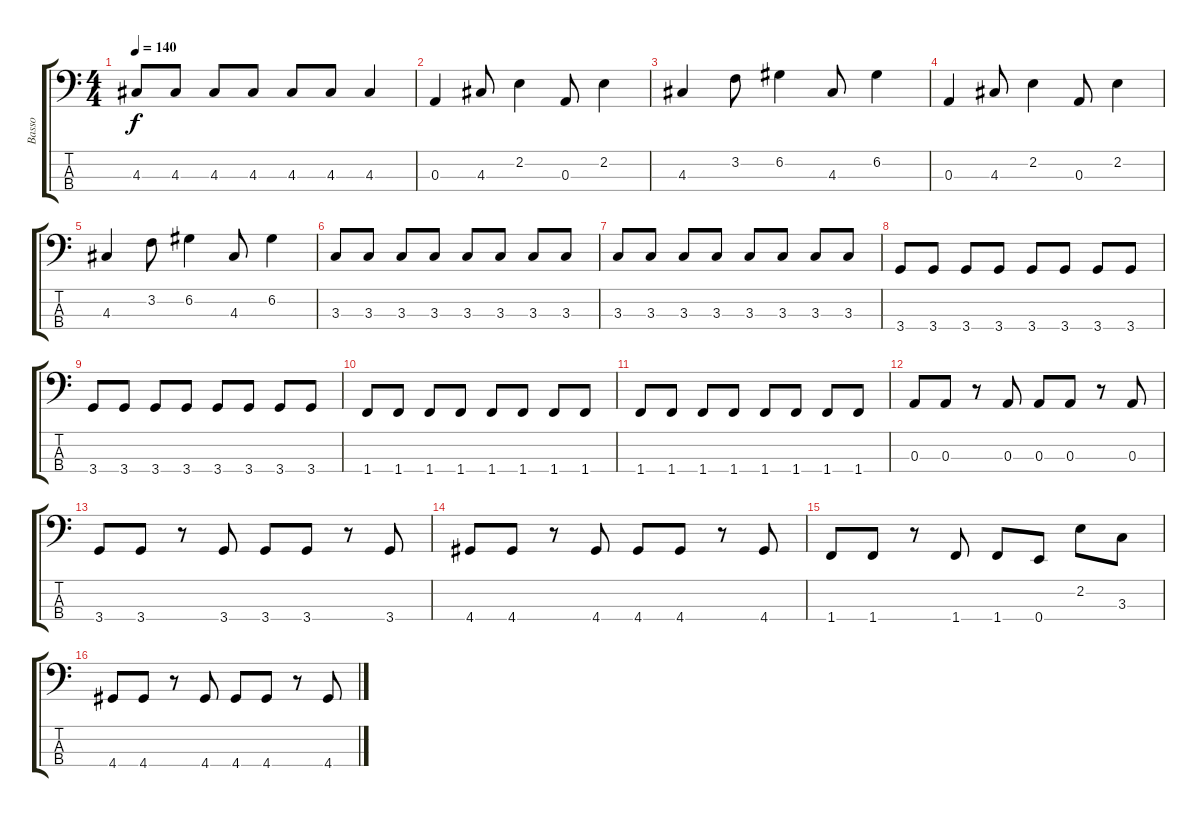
\track ("Basso" "Basso") {instrument electricbasspick}
\staff {score tabs}
\tuning (G2 D2 A1 E1) {hide}
\ts (4 4)
\tempo 140
\clef f4
\ks c
4.3{t}.8{dy f} 4.3.8 4.3.8 4.3.8 4.3.8 4.3.8 4.3.4 |
0.3.4 4.3.8 2.2.4 0.3.8 2.2.4 |
4.3.4 3.2.8 6.2.4 4.3.8 6.2.4 |
0.3.4 4.3.8 2.2.4 0.3.8 2.2.4 |
4.3.4 3.2.8 6.2.4 4.3.8 6.2.4 |
3.3.8 3.3.8 3.3.8 3.3.8 3.3.8 3.3.8 3.3.8 3.3.8 |
3.3.8 3.3.8 3.3.8 3.3.8 3.3.8 3.3.8 3.3.8 3.3.8 |
3.4.8 3.4.8 3.4.8 3.4.8 3.4.8 3.4.8 3.4.8 3.4.8 |
3.4.8 3.4.8 3.4.8 3.4.8 3.4.8 3.4.8 3.4.8 3.4.8 |
1.4.8 1.4.8 1.4.8 1.4.8 1.4.8 1.4.8 1.4.8 1.4.8 |
1.4.8 1.4.8 1.4.8 1.4.8 1.4.8 1.4.8 1.4.8 1.4.8 |
0.3.8 0.3.8 r.8 0.3.8 0.3.8 0.3.8 r.8 0.3.8 |
3.4.8 3.4.8 r.8 3.4.8 3.4.8 3.4.8 r.8 3.4.8 |
4.4.8 4.4.8 r.8 4.4.8 4.4.8 4.4.8 r.8 4.4.8 |
1.4.8 1.4.8 r.8 1.4.8 1.4.8 0.4.8 2.2.8 3.3.8 |
4.4.8 4.4.8 r.8 4.4.8 4.4.8 4.4.8 r.8 4.4.8
